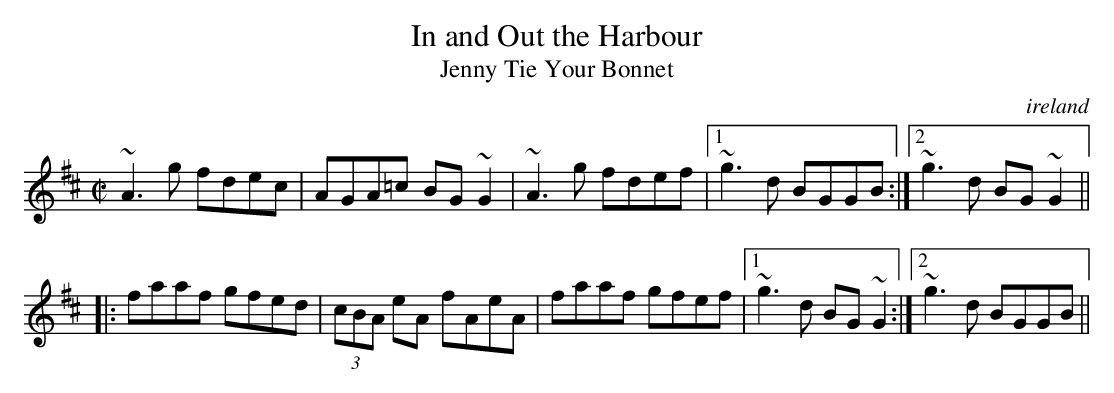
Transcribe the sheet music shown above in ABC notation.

X:1
T:In and Out the Harbour
T:Jenny Tie Your Bonnet
O:ireland
M:C|
K:Amix
~A3g fdec|AGA=c BG~G2|~A3g fdef|1 ~g3d BGGB:|2 ~g3d BG~G2||
|:faaf gfed|(3cBA eA fAeA|faaf gfef|1 ~g3d BG~G2:|2 ~g3d BGGB||
